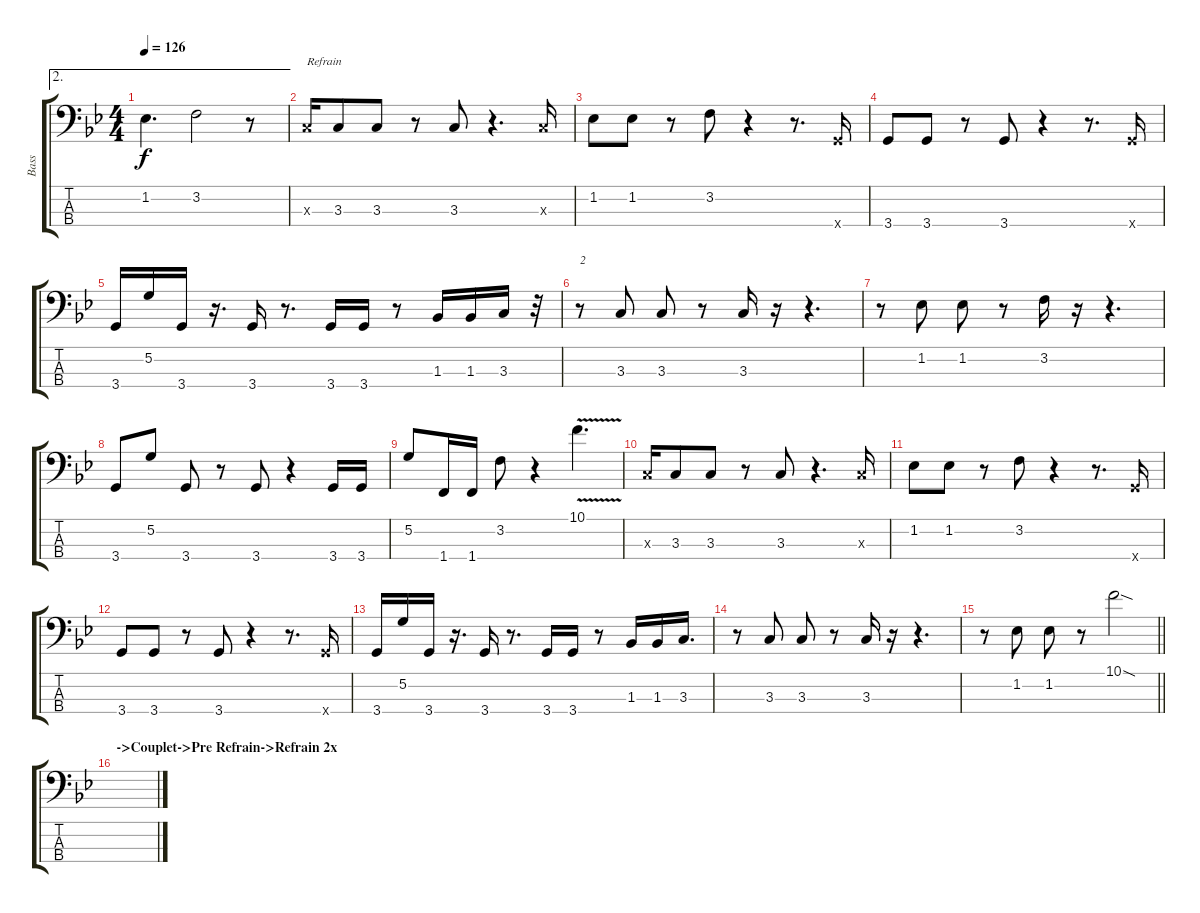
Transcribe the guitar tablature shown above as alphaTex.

\track ("Bass" "Bass") {instrument electricbassfinger}
\staff {score tabs}
\tuning (G2 D2 A1 E1) {hide}
\ae 2
\ts (4 4)
\tempo 126
\clef f4
\ks bb
1.2.4{d dy f} 3.2.2 r.8 |
3.3{x}.16{txt "Refrain"} 3.3.8 3.3.8 r.8 3.3.8 r.4{d} 3.3{x}.16 |
1.2.8 1.2.8 r.8 3.2.8 r.4 r.8{d} 3.4{x}.16 |
3.4.8 3.4.8 r.8 3.4.8 r.4 r.8{d} 3.4{x}.16 |
3.4.16 5.2.16 3.4.16 r.16{d} 3.4.16 r.8{d} 3.4.16 3.4.16 r.8 1.3.16 1.3.16 3.3.16 r.32 |
r.8{txt "2"} 3.3.8 3.3.8 r.8 3.3.16 r.16 r.4{d} |
r.8 1.2.8 1.2.8 r.8 3.2.16 r.16 r.4{d} |
3.4.8 5.2.8 3.4.8 r.8 3.4.8 r.4 3.4.16 3.4.16 |
5.2.8 1.4.16 1.4.16 3.2.8 r.4 10.1{v}.4{d} |
3.3{x}.16 3.3.8 3.3.8 r.8 3.3.8 r.4{d} 3.3{x}.16 |
1.2.8 1.2.8 r.8 3.2.8 r.4 r.8{d} 3.4{x}.16 |
3.4.8 3.4.8 r.8 3.4.8 r.4 r.8{d} 3.4{x}.16 |
3.4.16 5.2.16 3.4.16 r.16{d} 3.4.16 r.8{d} 3.4.16 3.4.16 r.8 1.3.16 1.3.16 3.3.16{d} |
r.8 3.3.8 3.3.8 r.8 3.3.16 r.16 r.4{d} |
\barLineRight lightlight
r.8 1.2.8 1.2.8 r.8 10.1{sod}.2 |
\section ("" "->Couplet->Pre Refrain->Refrain 2x")
